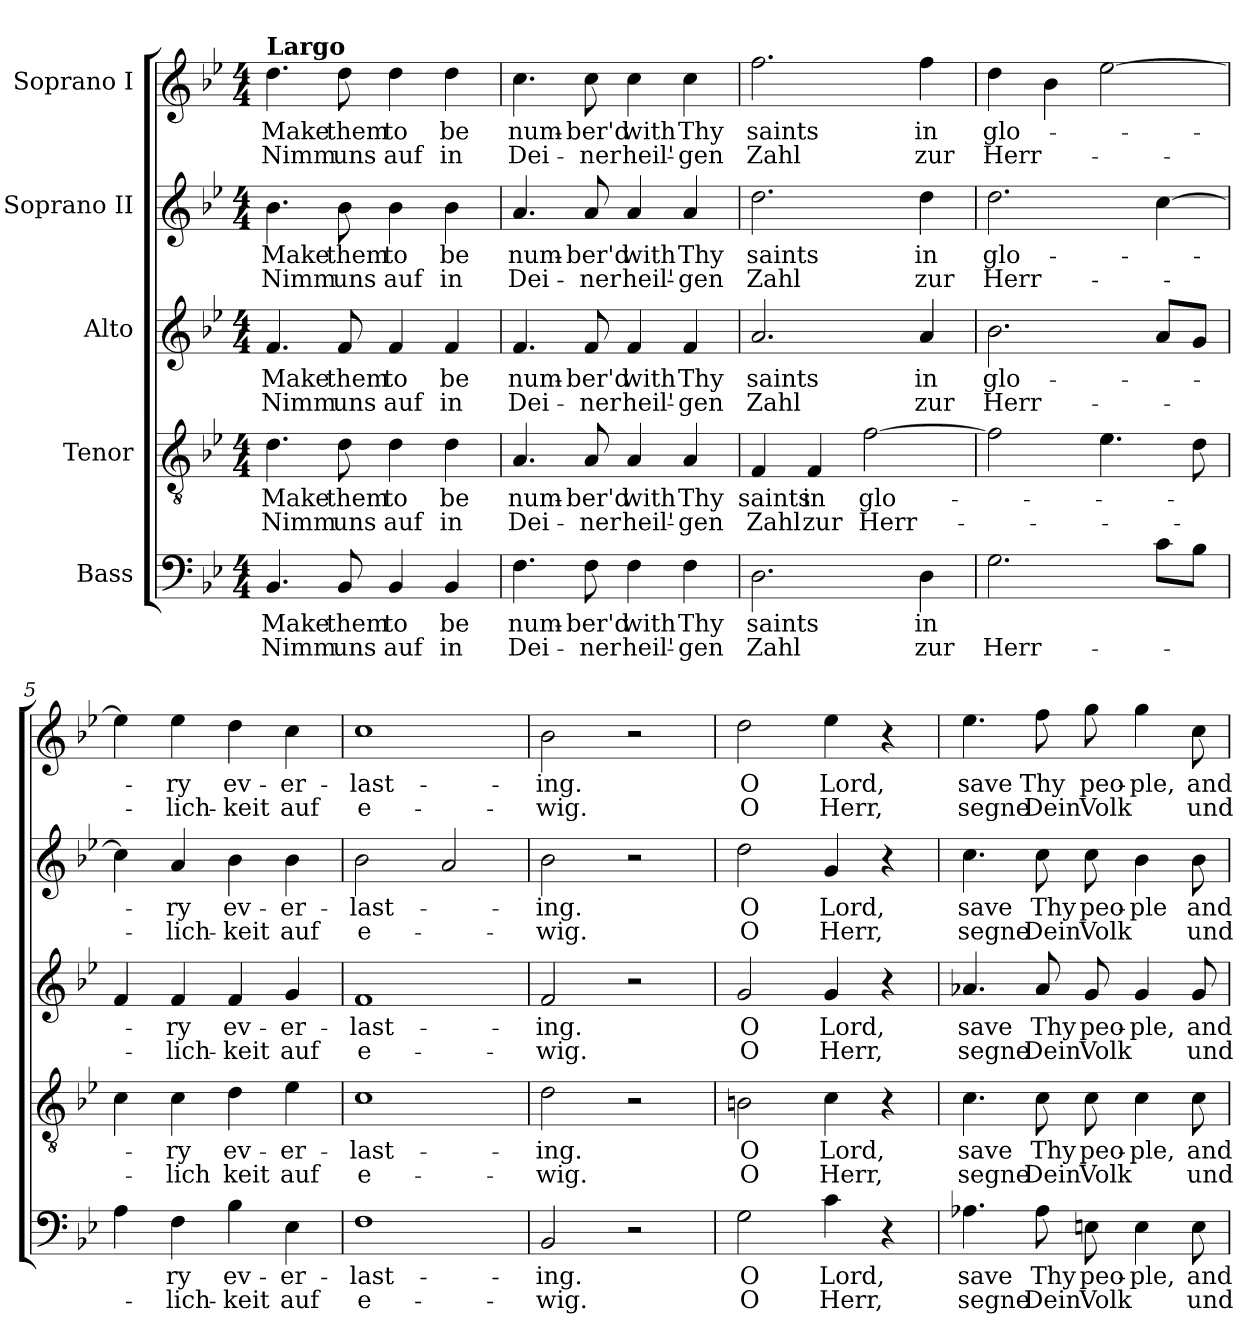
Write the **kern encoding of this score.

**kern	**text	**text	**kern	**text	**text	**kern	**text	**text	**kern	**text	**text	**kern	**text	**text
*part5	*part5	*part5	*part4	*part4	*part4	*part3	*part3	*part3	*part2	*part2	*part2	*part1	*part1	*part1
*staff5	*staff5	*staff5	*staff4	*staff4	*staff4	*staff3	*staff3	*staff3	*staff2	*staff2	*staff2	*staff1	*staff1	*staff1
*I"Bass	*	*	*I"Tenor	*	*	*I"Alto	*	*	*I"Soprano II	*	*	*I"Soprano I	*	*
*clefF4	*	*	*clefGv2	*	*	*clefG2	*	*	*clefG2	*	*	*clefG2	*	*
*k[b-e-]	*	*	*k[b-e-]	*	*	*k[b-e-]	*	*	*k[b-e-]	*	*	*k[b-e-]	*	*
*B-:	*	*	*B-:	*	*	*B-:	*	*	*B-:	*	*	*B-:	*	*
*M4/4	*	*	*M4/4	*	*	*M4/4	*	*	*M4/4	*	*	*M4/4	*	*
*MM100	*	*	*MM100	*	*	*MM100	*	*	*MM100	*	*	*MM100	*	*
=1	=1	=1	=1	=1	=1	=1	=1	=1	=1	=1	=1	=1	=1	=1
!	!	!	!	!	!	!	!	!	!	!	!	!LO:TX:a:B:t=Largo	!	!
!	!LO:LY:b	!LO:LY:b	!	!LO:LY:b	!LO:LY:b	!	!LO:LY:b	!LO:LY:b	!	!LO:LY:b	!LO:LY:b	!	!LO:LY:b	!LO:LY:b
4.BB-/	Make	Nimm	4.d\	Make	Nimm	4.f/	Make	Nimm	4.b-\	Make	Nimm	4.dd\	Make	Nimm
!	!LO:LY:b	!LO:LY:b	!	!LO:LY:b	!LO:LY:b	!	!LO:LY:b	!LO:LY:b	!	!LO:LY:b	!LO:LY:b	!	!LO:LY:b	!LO:LY:b
8BB-/	them	uns	8d\	them	uns	8f/	them	uns	8b-\	them	uns	8dd\	them	uns
!	!LO:LY:b	!LO:LY:b	!	!LO:LY:b	!LO:LY:b	!	!LO:LY:b	!LO:LY:b	!	!LO:LY:b	!LO:LY:b	!	!LO:LY:b	!LO:LY:b
4BB-/	to	auf	4d\	to	auf	4f/	to	auf	4b-\	to	auf	4dd\	to	auf
!	!LO:LY:b	!LO:LY:b	!	!LO:LY:b	!LO:LY:b	!	!LO:LY:b	!LO:LY:b	!	!LO:LY:b	!LO:LY:b	!	!LO:LY:b	!LO:LY:b
4BB-/	be	in	4d\	be	in	4f/	be	in	4b-\	be	in	4dd\	be	in
=2	=2	=2	=2	=2	=2	=2	=2	=2	=2	=2	=2	=2	=2	=2
!	!LO:LY:b	!LO:LY:b	!	!LO:LY:b	!LO:LY:b	!	!LO:LY:b	!LO:LY:b	!	!LO:LY:b	!LO:LY:b	!	!LO:LY:b	!LO:LY:b
4.F\	num-	Dei-	4.A/	num-	Dei-	4.f/	num-	Dei-	4.a/	num-	Dei-	4.cc\	num-	Dei-
!	!LO:LY:b	!LO:LY:b	!	!LO:LY:b	!LO:LY:b	!	!LO:LY:b	!LO:LY:b	!	!LO:LY:b	!LO:LY:b	!	!LO:LY:b	!LO:LY:b
8F\	-ber'd	-ner	8A/	-ber'd	-ner	8f/	-ber'd	-ner	8a/	-ber'd	-ner	8cc\	-ber'd	-ner
!	!LO:LY:b	!LO:LY:b	!	!LO:LY:b	!LO:LY:b	!	!LO:LY:b	!LO:LY:b	!	!LO:LY:b	!LO:LY:b	!	!LO:LY:b	!LO:LY:b
4F\	with	heil'-	4A/	with	heil'-	4f/	with	heil'-	4a/	with	heil'-	4cc\	with	heil'-
!	!LO:LY:b	!LO:LY:b	!	!LO:LY:b	!LO:LY:b	!	!LO:LY:b	!LO:LY:b	!	!LO:LY:b	!LO:LY:b	!	!LO:LY:b	!LO:LY:b
4F\	Thy	-gen	4A/	Thy	-gen	4f/	Thy	-gen	4a/	Thy	-gen	4cc\	Thy	-gen
=3	=3	=3	=3	=3	=3	=3	=3	=3	=3	=3	=3	=3	=3	=3
!	!LO:LY:b	!LO:LY:b	!	!LO:LY:b	!LO:LY:b	!	!LO:LY:b	!LO:LY:b	!	!LO:LY:b	!LO:LY:b	!	!LO:LY:b	!LO:LY:b
2.D\	saints	Zahl	4F/	saints	Zahl	2.a/	saints	Zahl	2.dd\	saints	Zahl	2.ff\	saints	Zahl
!	!	!	!	!LO:LY:b	!LO:LY:b	!	!	!	!	!	!	!	!	!
.	.	.	4F/	in	zur	.	.	.	.	.	.	.	.	.
!	!	!	!	!LO:LY:b	!LO:LY:b	!	!	!	!	!	!	!	!	!
.	.	.	[2f\	glo-	Herr-	.	.	.	.	.	.	.	.	.
!	!LO:LY:b	!LO:LY:b	!	!	!	!	!LO:LY:b	!LO:LY:b	!	!LO:LY:b	!LO:LY:b	!	!LO:LY:b	!LO:LY:b
4D\	in	zur	.	.	.	4a/	in	zur	4dd\	in	zur	4ff\	in	zur
!!LO:LB:g=z
=4	=4	=4	=4	=4	=4	=4	=4	=4	=4	=4	=4	=4	=4	=4
!	!	!LO:LY:b	!	!	!	!	!LO:LY:b	!LO:LY:b	!	!LO:LY:b	!LO:LY:b	!	!LO:LY:b	!LO:LY:b
2.G\	.	Herr-	2f\]	.	.	2.b-\	glo-	Herr-	2.dd\	glo-	Herr-	4dd\	glo-	Herr-
.	.	.	.	.	.	.	.	.	.	.	.	4b-\	.	.
.	.	.	4.e-\	.	.	.	.	.	.	.	.	[2ee-\	.	.
8c\L	.	.	.	.	.	8a/L	.	.	[4cc\	.	.	.	.	.
8B-\J	.	.	8d\	.	.	8g/J	.	.	.	.	.	.	.	.
!!LO:PB:g=z
=5	=5	=5	=5	=5	=5	=5	=5	=5	=5	=5	=5	=5	=5	=5
4A\	.	.	4c\	.	.	4f/	.	.	4cc\]	.	.	4ee-\]	.	.
!	!LO:LY:b	!LO:LY:b	!	!LO:LY:b	!LO:LY:b	!	!LO:LY:b	!LO:LY:b	!	!LO:LY:b	!LO:LY:b	!	!LO:LY:b	!LO:LY:b
4F\	ry	-lich-	4c\	-ry	-lich	4f/	-ry	-lich-	4a/	-ry	-lich-	4ee-\	-ry	-lich-
!	!LO:LY:b	!LO:LY:b	!	!LO:LY:b	!LO:LY:b	!	!LO:LY:b	!LO:LY:b	!	!LO:LY:b	!LO:LY:b	!	!LO:LY:b	!LO:LY:b
4B-\	ev-	-keit	4d\	ev-	keit	4f/	ev-	-keit	4b-\	ev-	-keit	4dd\	ev-	-keit
!	!LO:LY:b	!LO:LY:b	!	!LO:LY:b	!LO:LY:b	!	!LO:LY:b	!LO:LY:b	!	!LO:LY:b	!LO:LY:b	!	!LO:LY:b	!LO:LY:b
4E-\	-er-	auf	4e-\	-er-	auf	4g/	-er-	auf	4b-\	-er-	auf	4cc\	-er-	auf
=6	=6	=6	=6	=6	=6	=6	=6	=6	=6	=6	=6	=6	=6	=6
!	!LO:LY:b	!LO:LY:b	!	!LO:LY:b	!LO:LY:b	!	!LO:LY:b	!LO:LY:b	!	!LO:LY:b	!LO:LY:b	!	!LO:LY:b	!LO:LY:b
1F	-last-	e-	1c	-last-	e-	1f	-last-	e-	2b-\	-last-	e-	1cc	-last-	e-
.	.	.	.	.	.	.	.	.	2a/	.	.	.	.	.
=7	=7	=7	=7	=7	=7	=7	=7	=7	=7	=7	=7	=7	=7	=7
!	!LO:LY:b	!LO:LY:b	!	!LO:LY:b	!LO:LY:b	!	!LO:LY:b	!LO:LY:b	!	!LO:LY:b	!LO:LY:b	!	!LO:LY:b	!LO:LY:b
2BB-/	-ing.	-wig.	2d\	-ing.	-wig.	2f/	-ing.	-wig.	2b-\	-ing.	-wig.	2b-\	-ing.	-wig.
2r	.	.	2r	.	.	2r	.	.	2r	.	.	2r	.	.
=8	=8	=8	=8	=8	=8	=8	=8	=8	=8	=8	=8	=8	=8	=8
!	!LO:LY:b	!LO:LY:b	!	!LO:LY:b	!LO:LY:b	!	!LO:LY:b	!LO:LY:b	!	!LO:LY:b	!LO:LY:b	!	!LO:LY:b	!LO:LY:b
2G\	O	O	2Bn\	O	O	2g/	O	O	2dd\	O	O	2dd\	O	O
!	!LO:LY:b	!LO:LY:b	!	!LO:LY:b	!LO:LY:b	!	!LO:LY:b	!LO:LY:b	!	!LO:LY:b	!LO:LY:b	!	!LO:LY:b	!LO:LY:b
4c\	Lord,	Herr,	4c\	Lord,	Herr,	4g/	Lord,	Herr,	4g/	Lord,	Herr,	4ee-\	Lord,	Herr,
4r	.	.	4r	.	.	4r	.	.	4r	.	.	4r	.	.
=9	=9	=9	=9	=9	=9	=9	=9	=9	=9	=9	=9	=9	=9	=9
!	!LO:LY:b	!LO:LY:b	!	!LO:LY:b	!LO:LY:b	!	!LO:LY:b	!LO:LY:b	!	!LO:LY:b	!LO:LY:b	!	!LO:LY:b	!LO:LY:b
4.A-X\	save	segne	4.c\	save	segne	4.a-X/	save	segne	4.cc\	save	segne	4.ee-\	save	segne
!	!LO:LY:b	!LO:LY:b	!	!LO:LY:b	!LO:LY:b	!	!LO:LY:b	!LO:LY:b	!	!LO:LY:b	!LO:LY:b	!	!LO:LY:b	!LO:LY:b
8A-\	Thy	Dein	8c\	Thy	Dein	8a-/	Thy	Dein	8cc\	Thy	Dein	8ff\	Thy	Dein
!	!LO:LY:b	!LO:LY:b	!	!LO:LY:b	!LO:LY:b	!	!LO:LY:b	!LO:LY:b	!	!LO:LY:b	!LO:LY:b	!	!LO:LY:b	!LO:LY:b
8En\	peo-	Volk	8c\	peo-	Volk	8g/	peo-	Volk	8cc\	peo-	Volk	8gg\	peo-	Volk
!	!LO:LY:b	!	!	!LO:LY:b	!	!	!LO:LY:b	!	!	!LO:LY:b	!	!	!LO:LY:b	!
4E\	-ple,	.	4c\	-ple,	.	4g/	-ple,	.	4b-\	-ple	.	4gg\	-ple,	.
!	!LO:LY:b	!LO:LY:b	!	!LO:LY:b	!LO:LY:b	!	!LO:LY:b	!LO:LY:b	!	!LO:LY:b	!LO:LY:b	!	!LO:LY:b	!LO:LY:b
8E\	and	und	8c\	and	und	8g/	and	und	8b-\	and	und	8cc\	and	und
=	=	=	=	=	=	=	=	=	=	=	=	=	=	=
*-	*-	*-	*-	*-	*-	*-	*-	*-	*-	*-	*-	*-	*-	*-
